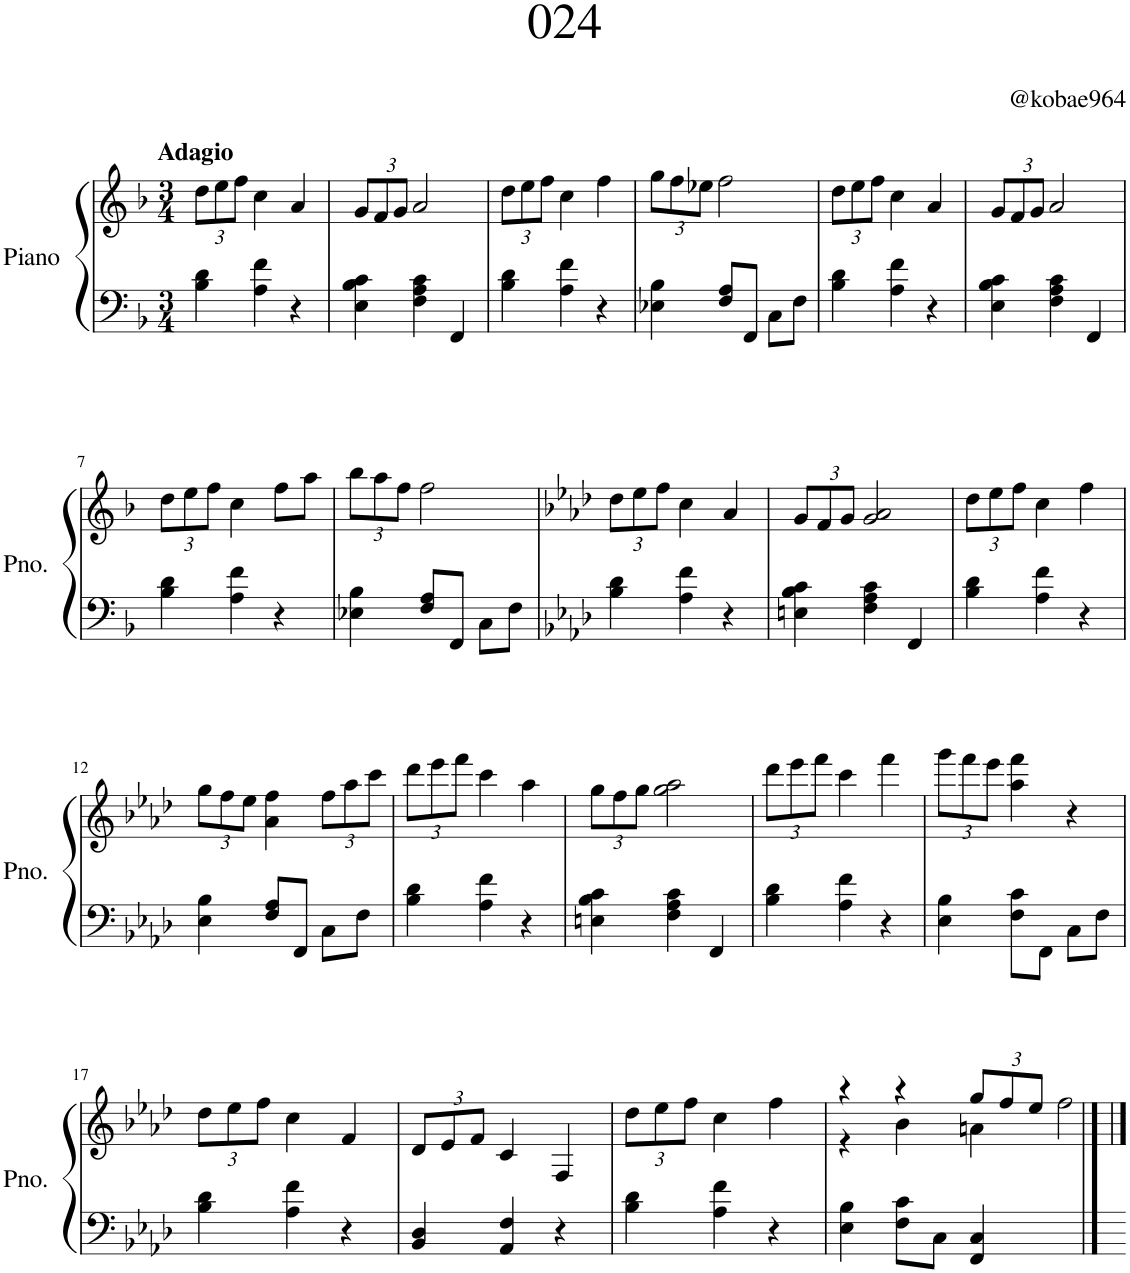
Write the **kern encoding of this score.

**kern	**kern
*part1	*part1
*staff2	*staff1
*I"Piano	*
*I'Pno.	*
*clefF4	*clefG2
*k[b-]	*k[b-]
*M3/4	*M3/4
*	*Xbrackettup
=1	=1
!	!LO:TX:a:B:t=Adagio
4B-\ 4d\	12dd\L
.	12ee\
.	12ff\J
4A\ 4f\	4cc\
4r	4a/
=2	=2
4E\ 4B-\ 4c\	12g/L
.	12f/
.	12g/J
4F\ 4A\ 4c\	2a/
4FF/	.
=3	=3
4B-\ 4d\	12dd\L
.	12ee\
.	12ff\J
4A\ 4f\	4cc\
4r	4ff\
=4	=4
4E-X\ 4B-\	12gg\L
.	12ff\
.	12ee-X\J
8F/ 8A/L	2ff\
8FF/J	.
8C\L	.
8F\J	.
=5	=5
4B-\ 4d\	12dd\L
.	12ee\
.	12ff\J
4A\ 4f\	4cc\
4r	4a/
=6	=6
4E\ 4B-\ 4c\	12g/L
.	12f/
.	12g/J
4F\ 4A\ 4c\	2a/
4FF/	.
!!LO:LB:g=z
=7	=7
4B-\ 4d\	12dd\L
.	12ee\
.	12ff\J
4A\ 4f\	4cc\
4r	8ff\L
.	8aa\J
=8	=8
4E-X\ 4B-\	12bb-\L
.	12aa\
.	12ff\J
8F/ 8A/L	2ff\
8FF/J	.
8C\L	.
8F\J	.
=9	=9
*k[b-e-a-d-]	*k[b-e-a-d-]
4B-\ 4d-\	12dd-\L
.	12ee-\
.	12ff\J
4A-\ 4f\	4cc\
4r	4a-/
=10	=10
4En\ 4B-\ 4c\	12g/L
.	12f/
.	12g/J
4F\ 4A-\ 4c\	2g/ 2a-/
4FF/	.
=11	=11
4B-\ 4d-\	12dd-\L
.	12ee-\
.	12ff\J
4A-\ 4f\	4cc\
4r	4ff\
!!LO:LB:g=z
=12	=12
4E-\ 4B-\	12gg\L
.	12ff\
.	12ee-\J
8F/ 8A-/L	4a-\ 4ff\
8FF/J	.
8C\L	12ff\L
.	12aa-\
8F\J	.
.	12ccc\J
=13	=13
4B-\ 4d-\	12ddd-\L
.	12eee-\
.	12fff\J
4A-\ 4f\	4ccc\
4r	4aa-\
=14	=14
4En\ 4B-\ 4c\	12gg\L
.	12ff\
.	12gg\J
4F\ 4A-\ 4c\	2gg\ 2aa-\
4FF/	.
=15	=15
4B-\ 4d-\	12ddd-\L
.	12eee-\
.	12fff\J
4A-\ 4f\	4ccc\
4r	4fff\
=16	=16
4E-\ 4B-\	12ggg\L
.	12fff\
.	12eee-\J
8F\ 8c\L	4aa-\ 4fff\
8FF\J	.
8C\L	4r
8F\J	.
!!LO:LB:g=z
=17	=17
4B-\ 4d-\	12dd-\L
.	12ee-\
.	12ff\J
4A-\ 4f\	4cc\
4r	4f/
=18	=18
4BB-/ 4D-/	12d-/L
.	12e-/
.	12f/J
4AA-/ 4F/	4c/
4r	4F/
=19	=19
4B-\ 4d-\	12dd-\L
.	12ee-\
.	12ff\J
4A-\ 4f\	4cc\
4r	4ff\
=20	=20
*	*^
4E-\ 4B-\	4r	4r
8F\ 8c\L	4r	4b-\
8C\J	.	.
4FF/ 4C/	12gg/L	4an\
.	12ff/	.
.	12ee-/J	.
2ryy	2ff\	2ryy
*	*v	*v
==	==
*-	*-
